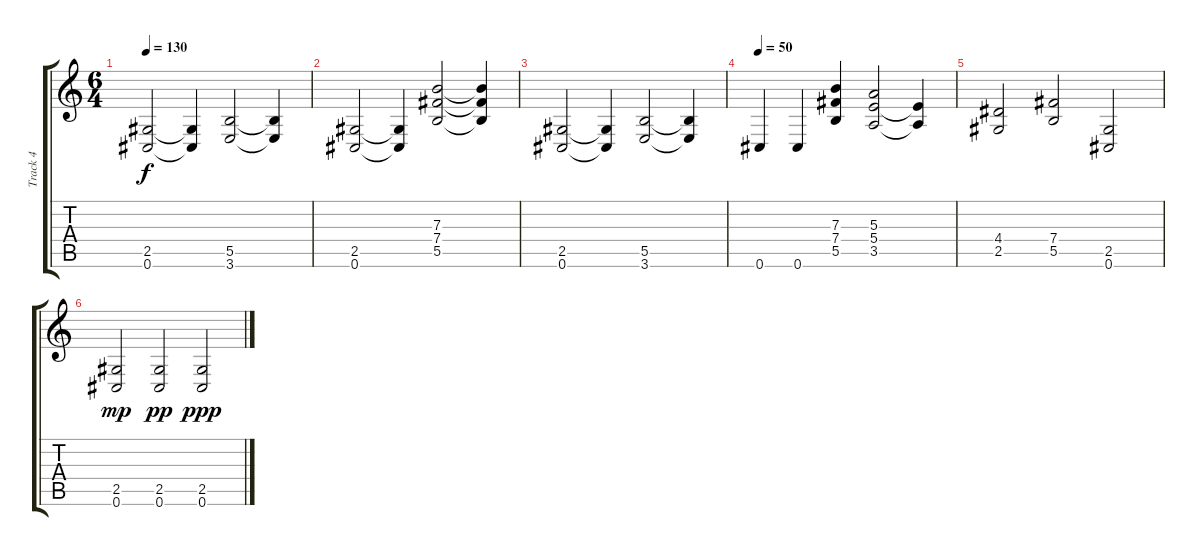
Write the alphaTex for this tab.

\track ("Track 4" "Track 4") {instrument distortionguitar}
\staff {score tabs}
\tuning (Db4 Ab3 E3 B2 Gb2 Db2) {hide}
\ts (6 4)
\tempo 130
\clef g2
\ks c
(2.5 0.6).2{dy f} (2.5{t} 0.6{t}).4 (5.5 3.6).2 (5.5{t} 3.6{t}).4 |
(2.5 0.6).2 (2.5{t} 0.6{t}).4 (7.3 7.4 5.5).2 (7.3{t} 7.4{t} 5.5{t}).4 |
(2.5 0.6).2 (2.5{t} 0.6{t}).4 (5.5 3.6).2 (5.5{t} 3.6{t}).4 |
\tempo 50
0.6.4 0.6.4 (7.3 7.4 5.5).4 (5.3 5.4 3.5).2 (5.4{t} 3.5{t}).4 |
(4.4 2.5).2 (7.4 5.5).2 (2.5 0.6).2 |
(2.5 0.6).2{dy mp} (2.5 0.6).2{dy pp} (2.5 0.6).2{dy ppp}
